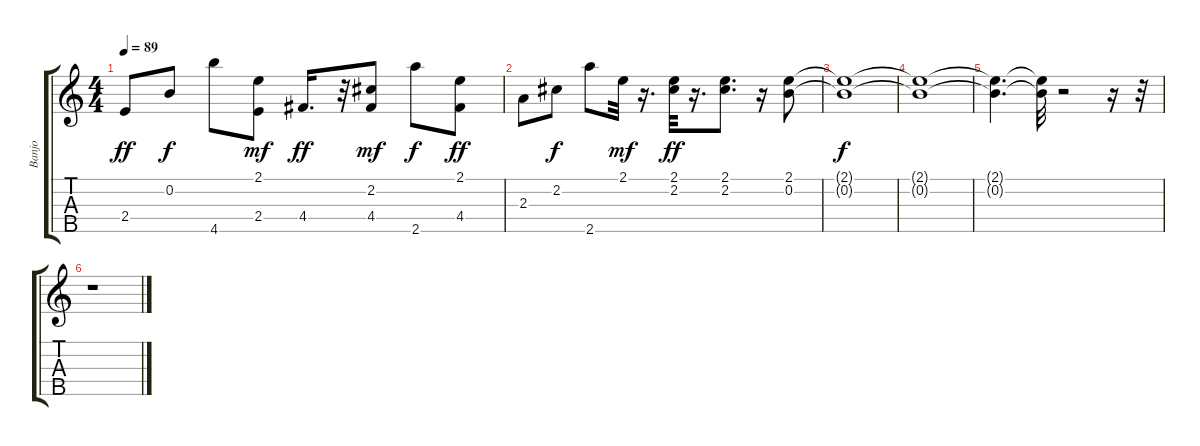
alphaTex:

\track ("Banjo   " "Banjo   ") {instrument banjo}
\staff {score tabs}
\tuning (D4 B3 G3 D3 G4) {hide}
\displaytranspose 12
\ts (4 4)
\tempo 89
\clef g2
\ks c
2.4.8{dy ff} 0.2.8{dy f} 4.5.8 (2.1 2.4).8{dy mf} 4.4.16{d dy ff} r.32 (2.2 4.4).8{dy mf} 2.5.8{dy f} (2.1 4.4).8{dy ff} |
2.3.8 2.2.8{dy f} 2.5.8 2.1.32{dy mf} r.16{d} (2.1 2.2).32{dy ff} r.16{d} (2.1 2.2).8{d} r.16 (2.1 0.2).8 |
(2.1{t} 0.2{t}).1{dy f} |
(2.1{t} 0.2{t}).1 |
(2.1{t} 0.2{t}).4{d} (2.1{t} 0.2{t}).32 r.2 r.16 r.32 |
r.1
